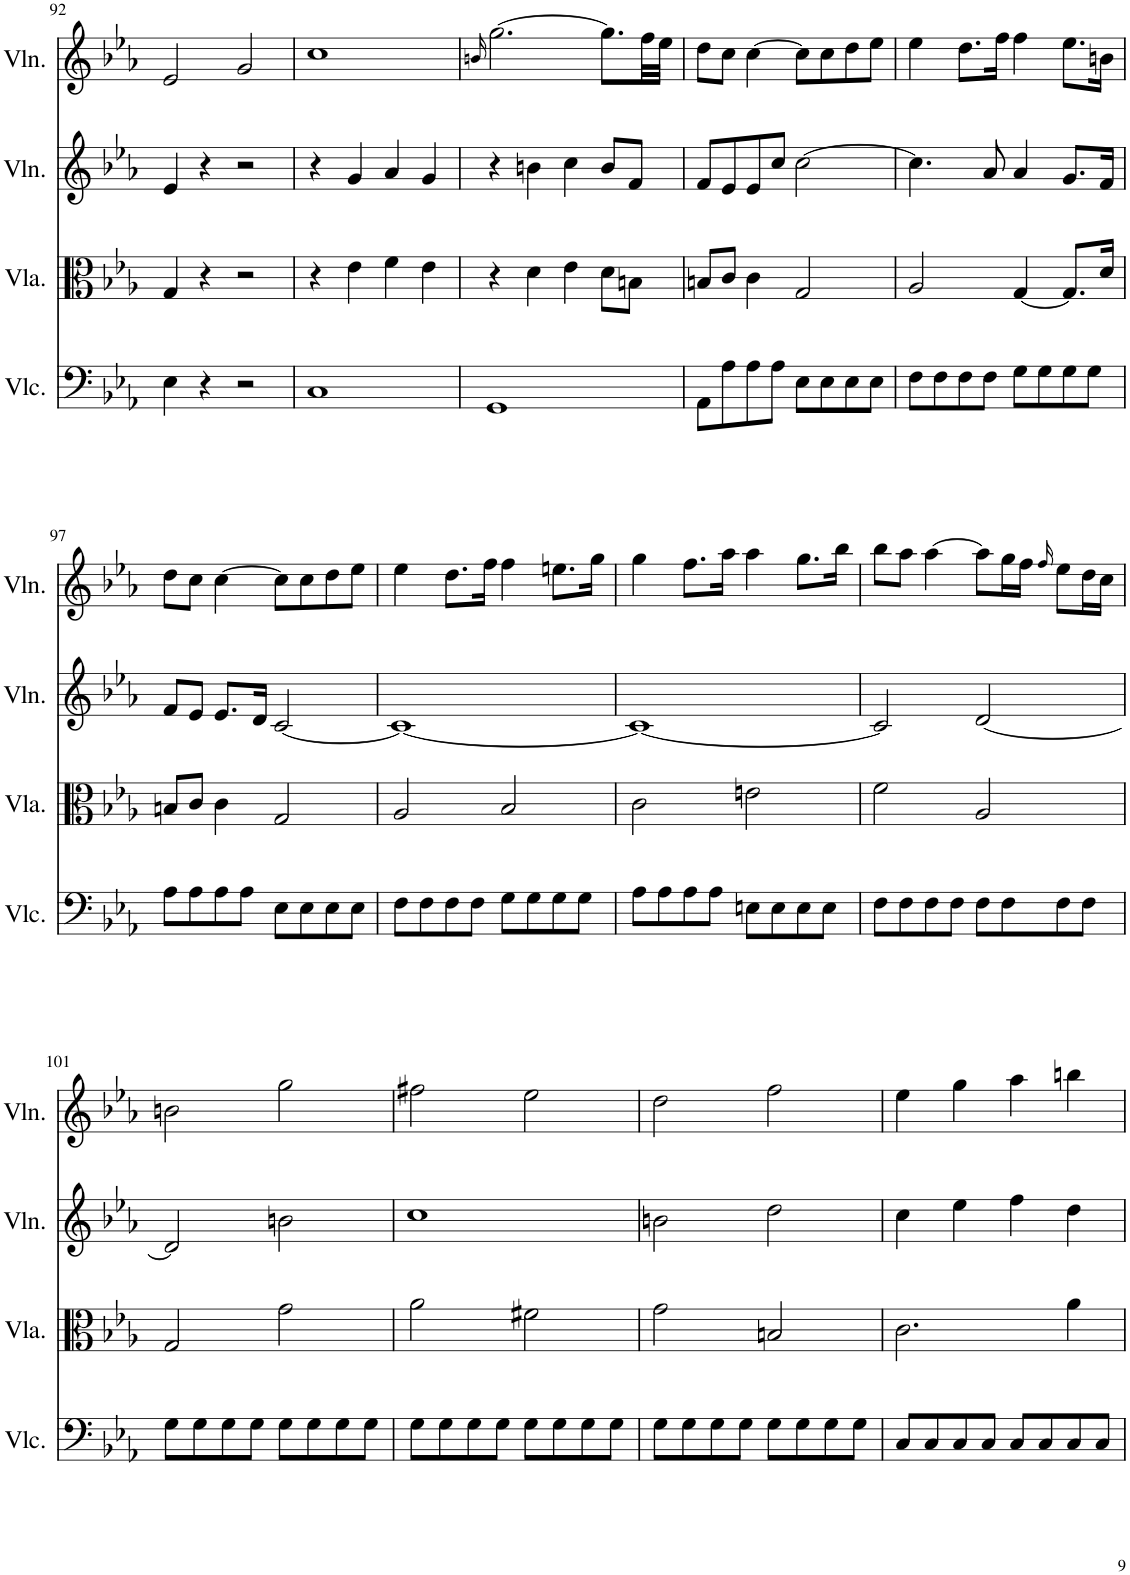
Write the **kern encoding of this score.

**kern	**kern	**kern	**kern
*part4	*part3	*part2	*part1
*staff4	*staff3	*staff2	*staff1
*I"Violoncello	*I"Viola	*I"Violin	*I"Violin
*I'Vlc.	*I'Vla.	*I'Vln.	*I'Vln.
!!LO:PB:g=z
*clefF4	*clefC3	*clefG2	*clefG2
*k[b-e-a-]	*k[b-e-a-]	*k[b-e-a-]	*k[b-e-a-]
*M4/4	*M4/4	*M4/4	*M4/4
*met(c)	*met(c)	*met(c)	*met(c)
=92	=92	=92	=92
4E-\	4G/	4e-/	2e-/
4r	4r	4r	.
2r	2r	2r	2g/
=93	=93	=93	=93
1C	4r	4r	1cc
.	4e-\	4g/	.
.	4f\	4a-/	.
.	4e-\	4g/	.
=94	=94	=94	=94
.	.	.	16qbn/
1GG	4r	4r	[2.gg\
.	4d\	4bn\	.
.	4e-\	4cc\	.
.	8d\L	8b/L	8.gg\L]
.	8Bn\J	8f/J	.
.	.	.	32ff\LL
.	.	.	32ee-\JJJ
=95	=95	=95	=95
8AA-\L	8Bn/L	8f/L	8dd\L
8A-\	8c/J	8e-/	8cc\J
8A-\	4c\	8e-/	[4cc\
8A-\J	.	8cc/J	.
8E-\L	2G/	[2cc\	8cc\L]
8E-\	.	.	8cc\
8E-\	.	.	8dd\
8E-\J	.	.	8ee-\J
=96	=96	=96	=96
8F\L	2A-/	4.cc\]	4ee-\
8F\	.	.	.
8F\	.	.	8.dd\L
8F\J	.	8a-/	.
.	.	.	16ff\Jk
8G\L	[4G/	4a-/	4ff\
8G\	.	.	.
8G\	8.G/L]	8.g/L	8.ee-\L
8G\J	.	.	.
.	16d/Jk	16f/Jk	16bn\Jk
!!LO:LB:g=z
=97	=97	=97	=97
8A-\L	8Bn/L	8f/L	8dd\L
8A-\	8c/J	8e-/J	8cc\J
8A-\	4c\	8.e-/L	[4cc\
8A-\J	.	.	.
.	.	16d/Jk	.
8E-\L	2G/	[2c/	8cc\L]
8E-\	.	.	8cc\
8E-\	.	.	8dd\
8E-\J	.	.	8ee-\J
=98	=98	=98	=98
8F\L	2A-/	1c_	4ee-\
8F\	.	.	.
8F\	.	.	8.dd\L
8F\J	.	.	.
.	.	.	16ff\Jk
8G\L	2B-/	.	4ff\
8G\	.	.	.
8G\	.	.	8.een\L
8G\J	.	.	.
.	.	.	16gg\Jk
=99	=99	=99	=99
8A-\L	2c\	1c_	4gg\
8A-\	.	.	.
8A-\	.	.	8.ff\L
8A-\J	.	.	.
.	.	.	16aa-\Jk
8En\L	2en\	.	4aa-\
8E\	.	.	.
8E\	.	.	8.gg\L
8E\J	.	.	.
.	.	.	16bb-\Jk
=100	=100	=100	=100
8F\L	2f\	2c/]	8bb-\L
8F\	.	.	8aa-\J
8F\	.	.	[4aa-\
8F\J	.	.	.
8F\L	2A-/	[2d/	8aa-\L]
8F\	.	.	16gg\L
.	.	.	16ff\JJ
.	.	.	16qff/
8F\	.	.	8ee-\L
8F\J	.	.	16dd\L
.	.	.	16cc\JJ
!!LO:LB:g=z
=101	=101	=101	=101
8G\L	2G/	2d/]	2bn\
8G\	.	.	.
8G\	.	.	.
8G\J	.	.	.
8G\L	2g\	2bn\	2gg\
8G\	.	.	.
8G\	.	.	.
8G\J	.	.	.
=102	=102	=102	=102
8G\L	2a-\	1cc	2ff#X\
8G\	.	.	.
8G\	.	.	.
8G\J	.	.	.
8G\L	2f#X\	.	2ee-\
8G\	.	.	.
8G\	.	.	.
8G\J	.	.	.
=103	=103	=103	=103
8G\L	2g\	2bn\	2dd\
8G\	.	.	.
8G\	.	.	.
8G\J	.	.	.
8G\L	2Bn/	2dd\	2ff\
8G\	.	.	.
8G\	.	.	.
8G\J	.	.	.
=104	=104	=104	=104
8C/L	2.c\	4cc\	4ee-\
8C/	.	.	.
8C/	.	4ee-\	4gg\
8C/J	.	.	.
8C/L	.	4ff\	4aa-\
8C/	.	.	.
8C/	4a-\	4dd\	4bbn\
8C/J	.	.	.
=	=	=	=
*-	*-	*-	*-
